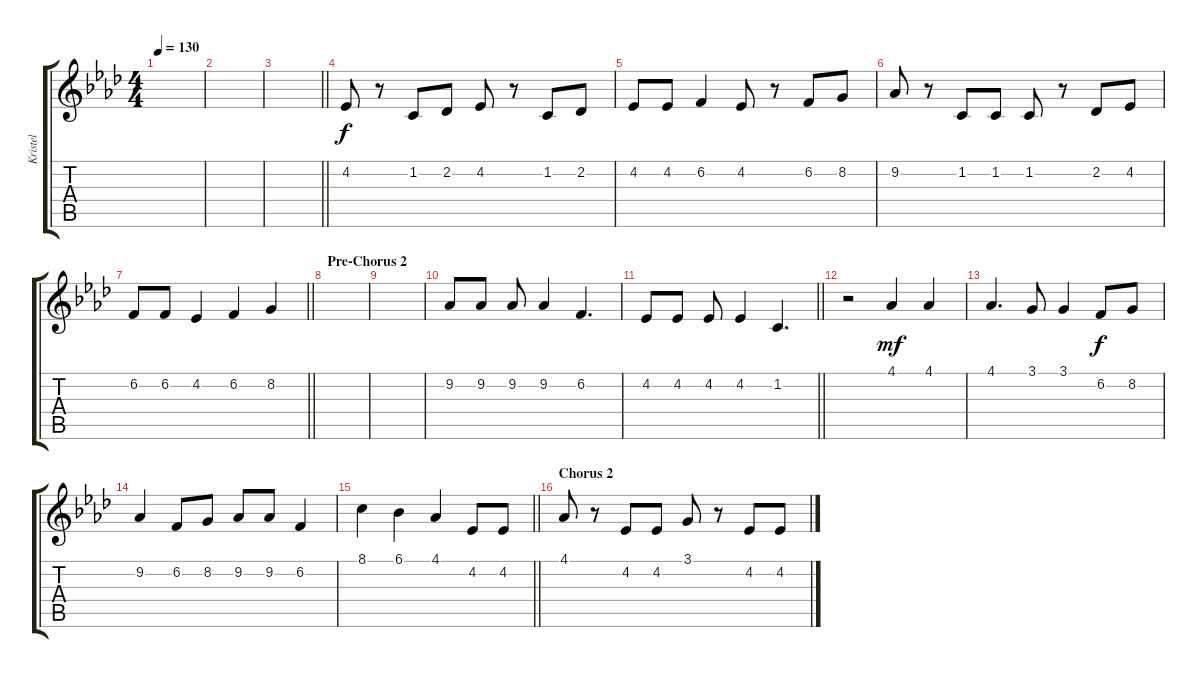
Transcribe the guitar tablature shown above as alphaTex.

\track ("Kristel" "Kristel") {instrument cello}
\staff {score tabs}
\tuning (E4 B3 G3 D3 A2 E2) {hide}
\ts (4 4)
\tempo 130
\clef g2
\ks ab
|
|
\barLineRight lightlight
|
4.2.8 r.8 1.2.8 2.2.8 4.2.8 r.8 1.2.8 2.2.8 |
4.2.8 4.2.8 6.2.4 4.2.8 r.8 6.2.8 8.2.8 |
9.2.8 r.8 1.2.8 1.2.8 1.2.8 r.8 2.2.8 4.2.8 |
\barLineRight lightlight
6.2.8 6.2.8 4.2.4 6.2.4 8.2.4 |
\section ("" "Pre-Chorus 2")
|
|
9.2.8 9.2.8 9.2.8 9.2.4 6.2.4{d} |
\barLineRight lightlight
4.2.8 4.2.8 4.2.8 4.2.4 1.2.4{d} |
r.2 4.1.4{dy mf} 4.1.4 |
4.1.4{d} 3.1.8 3.1.4 6.2.8{dy f} 8.2.8 |
9.2.4 6.2.8 8.2.8 9.2.8 9.2.8 6.2.4 |
\barLineRight lightlight
8.1.4 6.1.4 4.1.4 4.2.8 4.2.8 |
\section ("" "Chorus 2")
4.1.8 r.8 4.2.8 4.2.8 3.1.8 r.8 4.2.8 4.2.8
